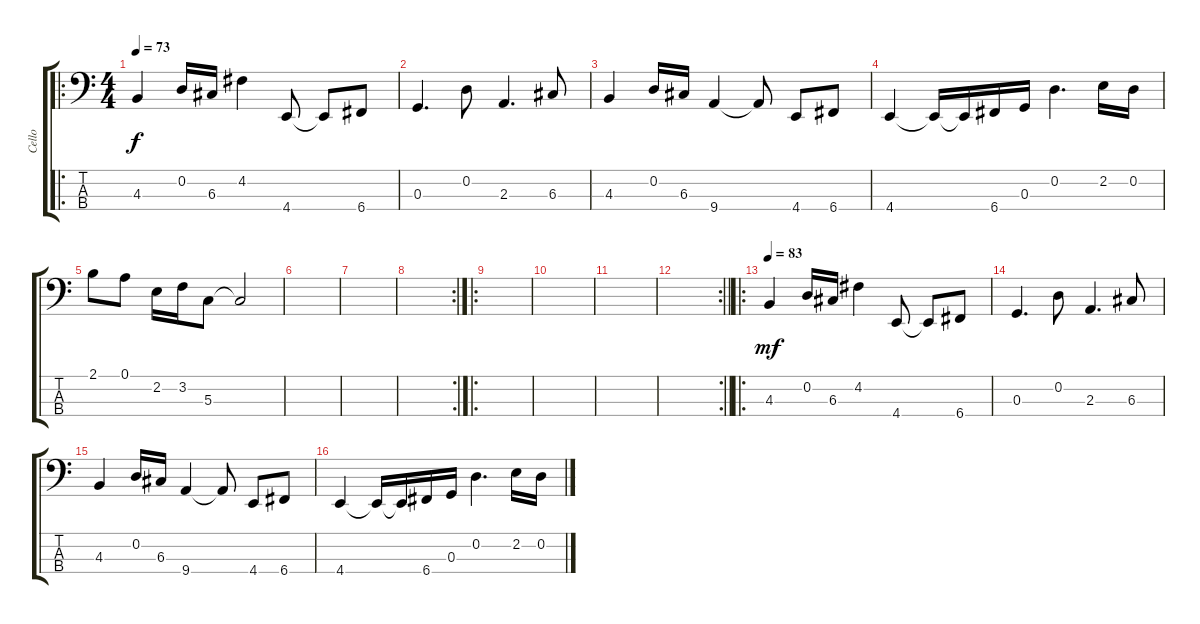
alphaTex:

\track ("Cello" "Cello") {mute instrument cello}
\staff {score tabs}
\tuning (A3 D3 G2 C2) {hide}
\ro
\ts (4 4)
\section ("" "")
\tempo 73
\clef f4
\ks c
4.3.4{dy f instrument cello} 0.2.16 6.3.16 4.2.4 4.4.8 4.4{t}.8 6.4.8 |
0.3.4{d} 0.2.8 2.3.4{d} 6.3.8 |
4.3.4 0.2.16 6.3.16 9.4.4 9.4{t}.8 4.4.8 6.4.8 |
4.4.4 4.4{t}.16 4.4{t}.16 6.4.16 0.3.16 0.2.4{d} 2.2.16 0.2.16 |
2.1.8 0.1.8 2.2.16 3.2.16 5.3.8 5.3{t}.2 |
|
|
\rc 2
|
\ro
|
|
|
\rc 2
\barLineRight lightlight
|
\ro
\section ("" "")
\tempo 83
4.3.4{dy mf} 0.2.16 6.3.16 4.2.4 4.4.8 4.4{t}.8 6.4.8 |
0.3.4{d} 0.2.8 2.3.4{d} 6.3.8 |
4.3.4 0.2.16 6.3.16 9.4.4 9.4{t}.8 4.4.8 6.4.8 |
4.4.4 4.4{t}.16 4.4{t}.16 6.4.16 0.3.16 0.2.4{d} 2.2.16 0.2.16
